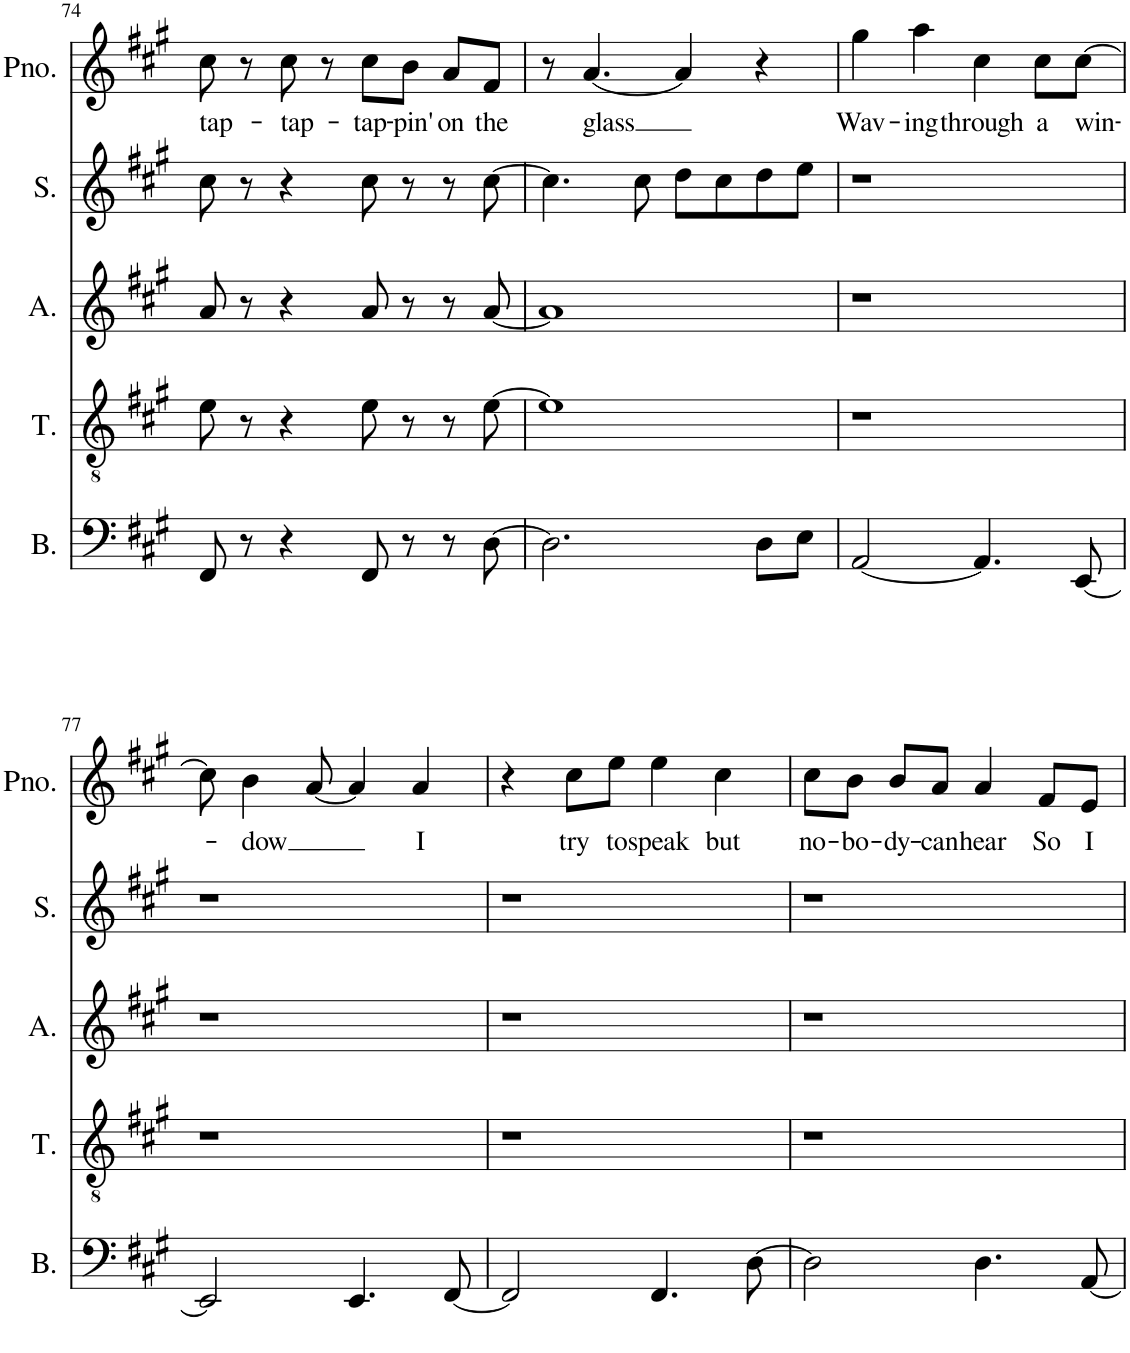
**kern	**kern	**kern	**kern	**kern	**text
*part5	*part4	*part3	*part2	*part1	*part1
*staff5	*staff4	*staff3	*staff2	*staff1	*staff1
*I"Bass	*I"Tenor	*I"Alto	*I"Soprano	*I"Piano	*
*I'B.	*I'T.	*I'A.	*I'S.	*I'Pno.	*
!!LO:PB:g=z
*clefF4	*clefGv2	*clefG2	*clefG2	*clefG2	*
*k[f#c#g#]	*k[f#c#g#]	*k[f#c#g#]	*k[f#c#g#]	*k[f#c#g#]	*
*A:	*A:	*A:	*A:	*A:	*
*M4/4	*M4/4	*M4/4	*M4/4	*M4/4	*
=74	=74	=74	=74	=74	=74
!	!	!	!	!	!LO:LY:b
8FF#/	8e\	8a/	8cc#\	8cc#\	tap-
8r	8r	8r	8r	8r	.
!	!	!	!	!	!LO:LY:b
4r	4r	4r	4r	8cc#\	-tap-
.	.	.	.	8r	.
!	!	!	!	!	!LO:LY:b
8FF#/	8e\	8a/	8cc#\	8cc#\L	-tap-
!	!	!	!	!	!LO:LY:b
8r	8r	8r	8r	8b\J	-pin'
!	!	!	!	!	!LO:LY:b
8r	8r	8r	8r	8a/L	on
!	!	!	!	!	!LO:LY:b
[8D\	[8e\	[8a/	[8cc#\	8f#/J	the
=75	=75	=75	=75	=75	=75
2.D\]	1e]	1a]	4.cc#\]	8r	.
!	!	!	!	!	!LO:LY:b
.	.	.	.	[4.a/	glass
.	.	.	8cc#\	.	.
.	.	.	8dd\L	4a/]	.
.	.	.	8cc#\	.	.
8D\L	.	.	8dd\	4r	.
8E\J	.	.	8ee\J	.	.
=76	=76	=76	=76	=76	=76
!	!	!	!	!	!LO:LY:b
[2AA/	1r	1r	1r	4gg#\	Wav-
!	!	!	!	!	!LO:LY:b
.	.	.	.	4aa\	-ing
!	!	!	!	!	!LO:LY:b
4.AA/]	.	.	.	4cc#\	through
!	!	!	!	!	!LO:LY:b
.	.	.	.	8cc#\L	a
!	!	!	!	!	!LO:LY:b
[8EE/	.	.	.	[8cc#\J	win-
!!LO:LB:g=z
=77	=77	=77	=77	=77	=77
2EE/]	1r	1r	1r	8cc#\]	.
!	!	!	!	!	!LO:LY:b
.	.	.	.	4b\	dow
.	.	.	.	[8a/	.
4.EE/	.	.	.	4a/]	.
!	!	!	!	!	!LO:LY:b
.	.	.	.	4a/	I
[8FF#/	.	.	.	.	.
=78	=78	=78	=78	=78	=78
2FF#/]	1r	1r	1r	4r	.
!	!	!	!	!	!LO:LY:b
.	.	.	.	8cc#\L	try
!	!	!	!	!	!LO:LY:b
.	.	.	.	8ee\J	to
!	!	!	!	!	!LO:LY:b
4.FF#/	.	.	.	4ee\	speak
!	!	!	!	!	!LO:LY:b
.	.	.	.	4cc#\	but
[8D\	.	.	.	.	.
=79	=79	=79	=79	=79	=79
!	!	!	!	!	!LO:LY:b
2D\]	1r	1r	1r	8cc#\L	no-
!	!	!	!	!	!LO:LY:b
.	.	.	.	8b\J	-bo-
!	!	!	!	!	!LO:LY:b
.	.	.	.	8b/L	-dy-
!	!	!	!	!	!LO:LY:b
.	.	.	.	8a/J	-can
!	!	!	!	!	!LO:LY:b
4.D\	.	.	.	4a/	hear
!	!	!	!	!	!LO:LY:b
.	.	.	.	8f#/L	So
!	!	!	!	!	!LO:LY:b
[8AA/	.	.	.	8e/J	I
=	=	=	=	=	=
*-	*-	*-	*-	*-	*-
